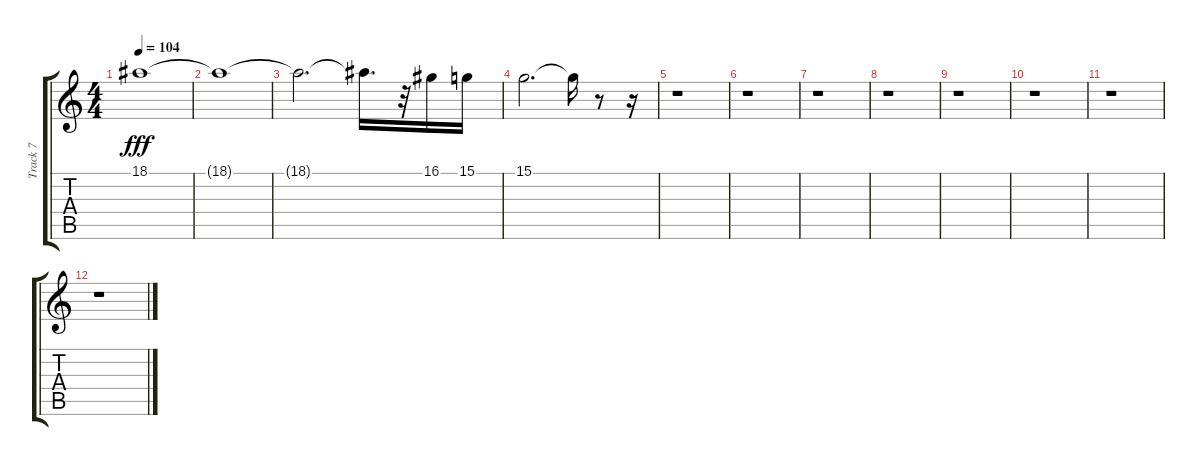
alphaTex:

\track ("Track 7" "Track 7") {solo instrument synthvoice}
\staff {score tabs}
\tuning (E4 B3 G3 D3 A2 E2) {hide}
\ts (4 4)
\tempo 104
\clef g2
\ks c
18.1.1{dy fff} |
18.1{t}.1 |
18.1{t}.2{d} 18.1{t}.16{d} r.32 16.1.16 15.1.16 |
15.1.2{d} 15.1{t}.16 r.8 r.16 |
r.1 |
r.1 |
r.1 |
r.1 |
r.1 |
r.1 |
r.1 |
r.1
